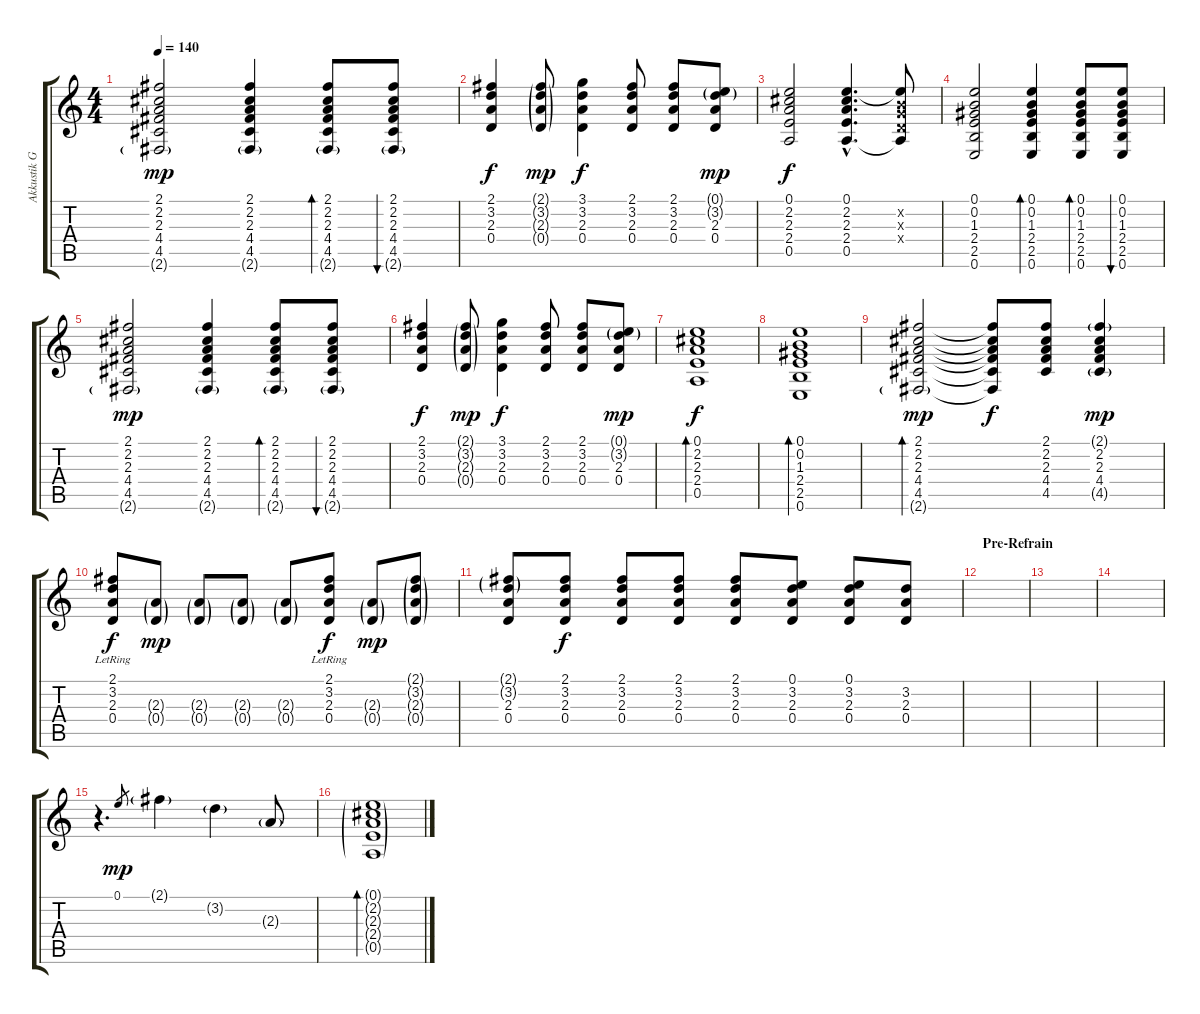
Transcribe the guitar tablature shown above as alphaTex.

\track ("Akkustik Gitarre" "Akkustik G") {instrument acousticguitarsteel}
\staff {score tabs}
\tuning (E4 B3 G3 D3 A2 E2) {hide}
\ts (4 4)
\tempo 140
\clef g2
\ks c
(2.1 2.2 2.3 4.4 4.5 2.6{g}).2{dy mp} (2.1 2.2 2.3 4.4 4.5 2.6{g}).4 (2.1 2.2 2.3 4.4 4.5 2.6{g}).8{bd 30} (2.1 2.2 2.3 4.4 4.5 2.6{g}).8{bu 30} |
(2.1 3.2 2.3 0.4).4{dy f} (2.1{g} 3.2{g} 2.3{g} 0.4{g}).8{dy mp} (3.1 3.2 2.3 0.4).4{dy f} (2.1 3.2 2.3 0.4).8 (2.1 3.2 2.3 0.4).8 (0.1{g} 3.2{g} 2.3 0.4).8{dy mp} |
(0.1 2.2 2.3 2.4 0.5).2{dy f} (0.1{hac} 2.2{hac} 2.3{hac} 2.4{hac} 0.5{hac}).4{d} (0.1{t} 0.2{x} 0.3{x} 0.4{x} 0.5{t}).8 |
(0.1 0.2 1.3 2.4 2.5 0.6).2 (0.1 0.2 1.3 2.4 2.5 0.6).4{bd 30} (0.1 0.2 1.3 2.4 2.5 0.6).8{bd 30} (0.1 0.2 1.3 2.4 2.5 0.6).8{bu 30} |
(2.1 2.2 2.3 4.4 4.5 2.6{g}).2{dy mp} (2.1 2.2 2.3 4.4 4.5 2.6{g}).4 (2.1 2.2 2.3 4.4 4.5 2.6{g}).8{bd 30} (2.1 2.2 2.3 4.4 4.5 2.6{g}).8{bu 30} |
(2.1 3.2 2.3 0.4).4{dy f} (2.1{g} 3.2{g} 2.3{g} 0.4{g}).8{dy mp} (3.1 3.2 2.3 0.4).4{dy f} (2.1 3.2 2.3 0.4).8 (2.1 3.2 2.3 0.4).8 (0.1{g} 3.2{g} 2.3 0.4).8{dy mp} |
(0.1 2.2 2.3 2.4 0.5).1{bd 120 dy f} |
(0.1 0.2 1.3 2.4 2.5 0.6).1{bd 120} |
(2.1 2.2 2.3 4.4 4.5 2.6{g}).2{bd 120 dy mp} (2.1{t} 2.2{t} 2.3{t} 4.4{t} 4.5{t} 2.6{t}).8{dy f} (2.1 2.2 2.3 4.4 4.5).8 (2.1{g} 2.2 2.3 4.4 4.5{g}).4{dy mp} |
(2.1{lr} 3.2{lr} 2.3 0.4).8{dy f} (2.3{g} 0.4{g}).8{dy mp} (2.3{g} 0.4{g}).8 (2.3{g} 0.4{g}).8 (2.3{g} 0.4{g}).8 (2.1{lr} 3.2{lr} 2.3 0.4).8{dy f} (2.3{g} 0.4{g}).8{dy mp} (2.1{g} 3.2{g} 2.3{g} 0.4{g}).8 |
(2.1{g} 3.2{g} 2.3 0.4).8 (2.1 3.2 2.3 0.4).8{dy f} (2.1 3.2 2.3 0.4).8 (2.1 3.2 2.3 0.4).8 (2.1 3.2 2.3 0.4).8 (0.1 3.2 2.3 0.4).8 (0.1 3.2 2.3 0.4).8 (3.2 2.3 0.4).8 |
\section ("" "Pre-Refrain")
|
|
|
r.4{d} 0.1.8{gr dy mp} 2.1{g}.4 3.2{g}.4 2.3{g}.8 |
(0.1{g} 2.2{g} 2.3{g} 2.4{g} 0.5{g}).1{bd 120}
